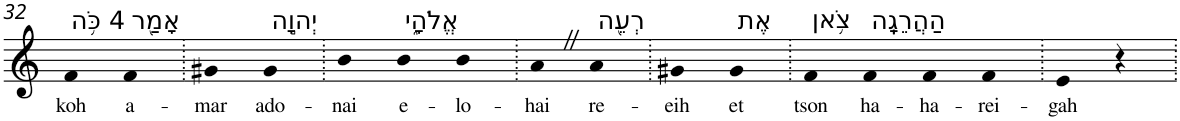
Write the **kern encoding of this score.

**kern	**text
*part1	*part1
*staff1	*staff1
*I"Piano	*
*I'Pno	*
!!LO:PB:g=z
*clefG2	*
*k[]	*
=32	=32
!LO:TX:a:t=4 כֹּ֥ה	!
!	!LO:LY:b
4f	koh
!LO:TX:a:t=אָמַ֖ר	!
!	!LO:LY:b
4f	a-
=33.	=33.
!	!LO:LY:b
4g#X	-mar
!LO:TX:a:t=יְהוָ֣ה	!
!	!LO:LY:b
4g#	ado-
=34.	=34.
!	!LO:LY:b
4b	-nai
!LO:TX:a:t=אֱלֹהָ֑י	!
!	!LO:LY:b
4b	e-
!	!LO:LY:b
4b	-lo-
=35.	=35.
!	!LO:LY:b
4aZ	-hai
!LO:TX:a:t=רְעֵ֖ה	!
!	!LO:LY:b
4a	re-
=36.	=36.
!	!LO:LY:b
4g#X	-eih
!LO:TX:a:t=אֶת	!
!	!LO:LY:b
4g#	et
=37.	=37.
!LO:TX:a:t=צֹ֥אן	!
!	!LO:LY:b
4f	tson
!LO:TX:a:t=הַהֲרֵגָֽה	!
!	!LO:LY:b
4f	ha-
!	!LO:LY:b
4f	-ha-
!	!LO:LY:b
4f	-rei-
=38.	=38.
!	!LO:LY:b
4e	-gah
4r	.
=.	=.
*-	*-
